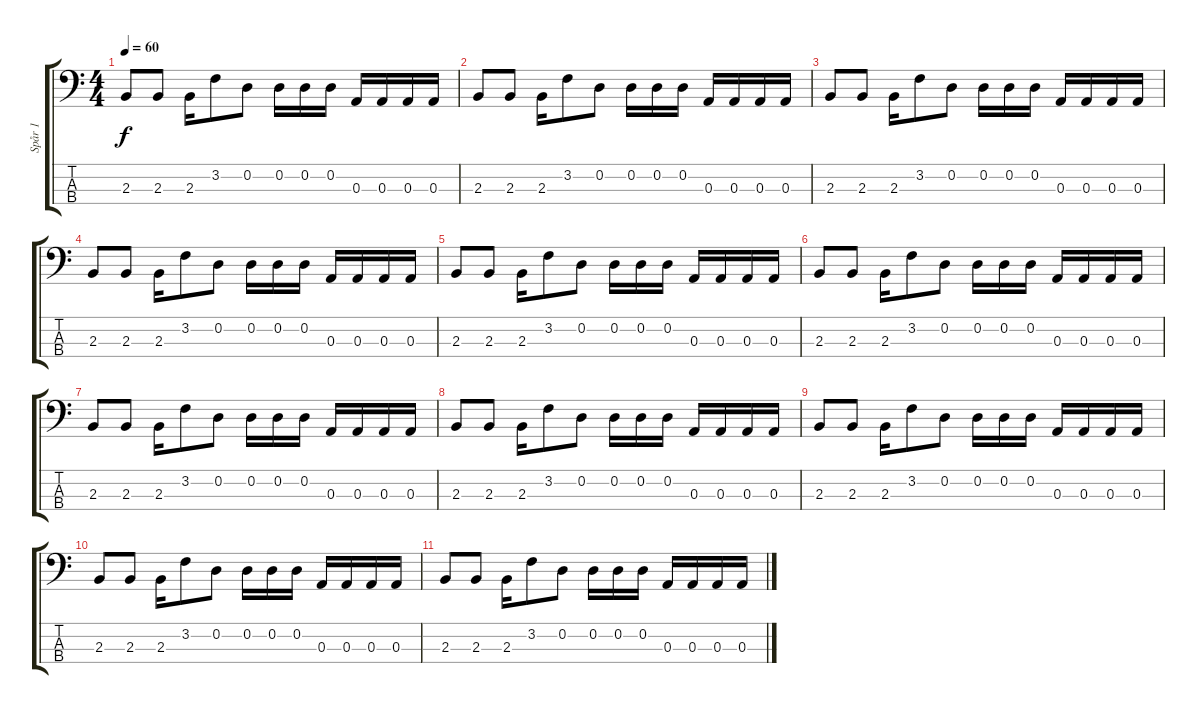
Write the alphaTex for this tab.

\track ("Spår 1" "Spår 1") {instrument electricbassfinger}
\staff {score tabs}
\tuning (G2 D2 A1 E1) {hide}
\ts (4 4)
\tempo 60
\clef f4
\ks c
2.3.8{dy f} 2.3.8 2.3.16 3.2.8 0.2.8 0.2.16 0.2.16 0.2.16 0.3.16 0.3.16 0.3.16 0.3.16 |
2.3.8 2.3.8 2.3.16 3.2.8 0.2.8 0.2.16 0.2.16 0.2.16 0.3.16 0.3.16 0.3.16 0.3.16 |
2.3.8 2.3.8 2.3.16 3.2.8 0.2.8 0.2.16 0.2.16 0.2.16 0.3.16 0.3.16 0.3.16 0.3.16 |
2.3.8 2.3.8 2.3.16 3.2.8 0.2.8 0.2.16 0.2.16 0.2.16 0.3.16 0.3.16 0.3.16 0.3.16 |
2.3.8 2.3.8 2.3.16 3.2.8 0.2.8 0.2.16 0.2.16 0.2.16 0.3.16 0.3.16 0.3.16 0.3.16 |
2.3.8 2.3.8 2.3.16 3.2.8 0.2.8 0.2.16 0.2.16 0.2.16 0.3.16 0.3.16 0.3.16 0.3.16 |
2.3.8 2.3.8 2.3.16 3.2.8 0.2.8 0.2.16 0.2.16 0.2.16 0.3.16 0.3.16 0.3.16 0.3.16 |
2.3.8 2.3.8 2.3.16 3.2.8 0.2.8 0.2.16 0.2.16 0.2.16 0.3.16 0.3.16 0.3.16 0.3.16 |
2.3.8 2.3.8 2.3.16 3.2.8 0.2.8 0.2.16 0.2.16 0.2.16 0.3.16 0.3.16 0.3.16 0.3.16 |
2.3.8 2.3.8 2.3.16 3.2.8 0.2.8 0.2.16 0.2.16 0.2.16 0.3.16 0.3.16 0.3.16 0.3.16 |
2.3.8 2.3.8 2.3.16 3.2.8 0.2.8 0.2.16 0.2.16 0.2.16 0.3.16 0.3.16 0.3.16 0.3.16
